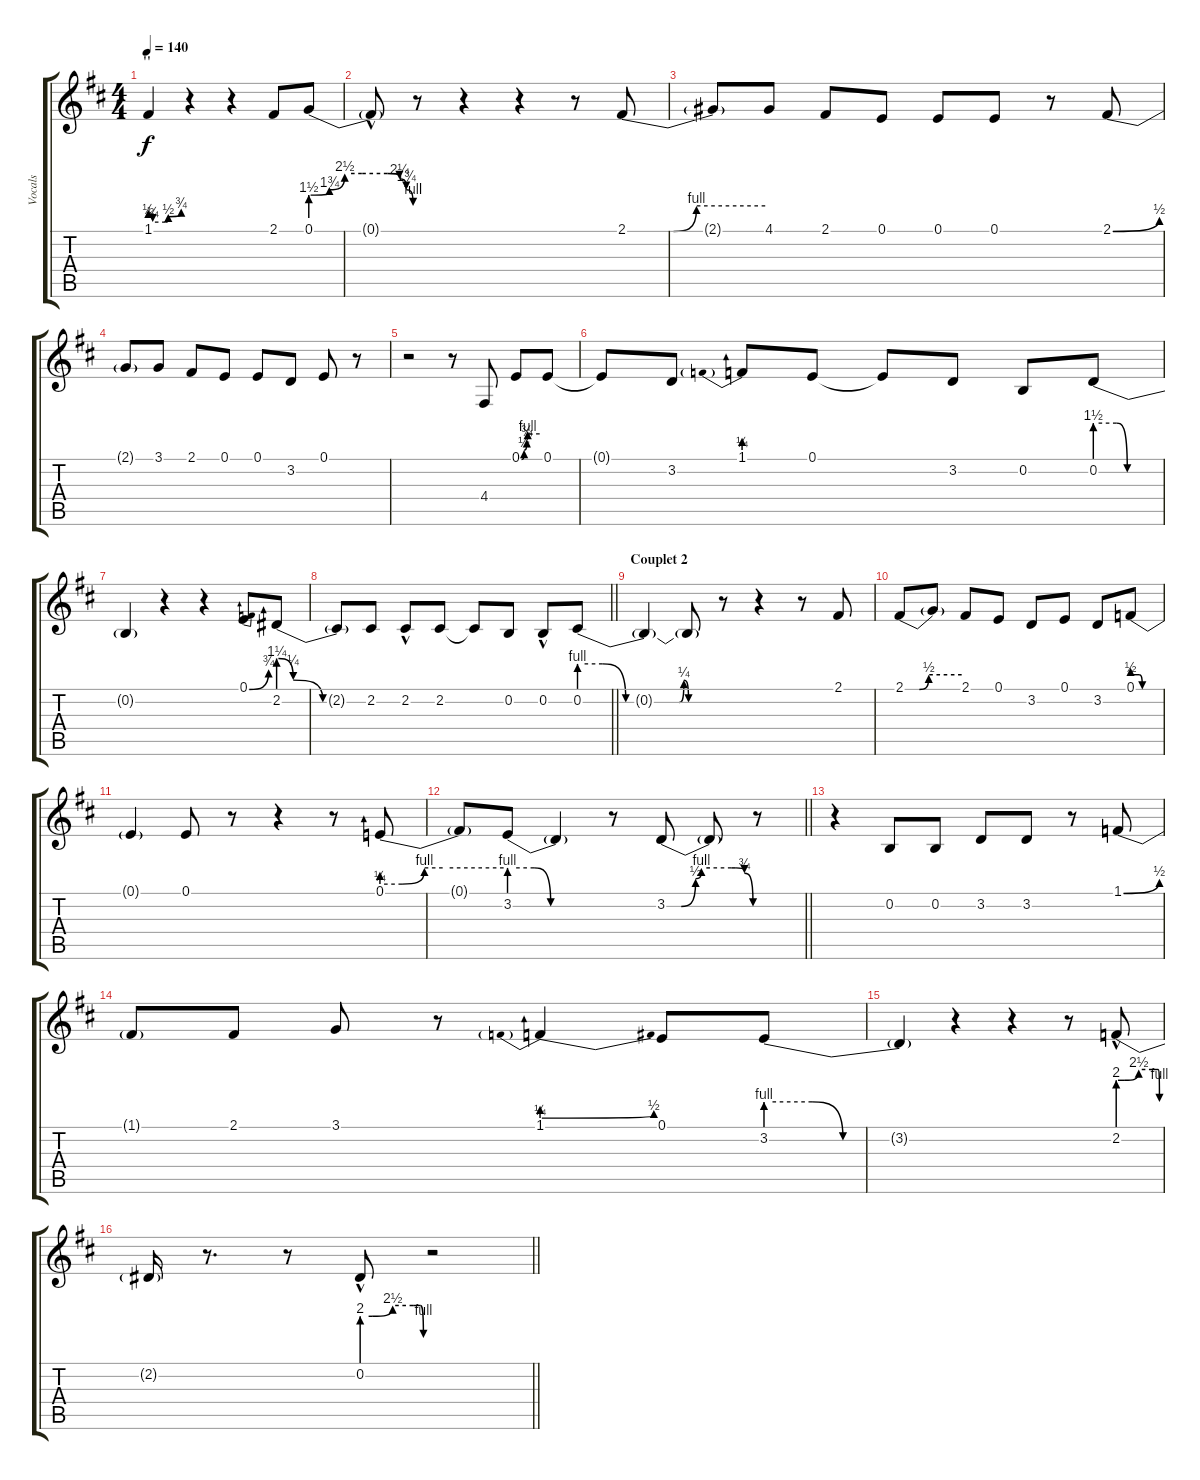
\track ("Vocals" "Vocals") {instrument oboe}
\staff {score tabs}
\tuning (E4 B3 G3 D3 A2 E2) {hide}
\ts (4 4)
\section ("" "''")
\tempo 140
\clef g2
\ks bminor
1.1{be (custom 0 2 5 1 30 1 35 2 60 3)}.4{dy f} r.4 r.4 2.1.8 0.1{be (custom 0 6 11 7 20 10 30 10 45 10 52 9 56 7 60 4)}.8 |
0.1{hac t}.8 r.8 r.4 r.4 r.8 2.1{be (custom 0 0 20 0 30 4 60 4)}.8 |
2.1{t}.8 4.1.8 2.1.8 0.1.8 0.1.8 0.1.8 r.8 2.1{be (bend 0 0 60 2)}.8 |
2.1{t}.8 3.1.8 2.1.8 0.1.8 0.1.8 3.2.8 0.1.8 r.8 |
r.2 r.8 4.4.8 0.1{be (custom 0 0 8 1 17 3 20 4 60 4)}.8 0.1.8 |
0.1{t}.8 3.2.8 1.1{be (prebend 0 1 60 1)}.8 0.1.8 0.1{t}.8 3.2.8 0.2.8 0.2{be (custom 0 6 20 6 30 0 40 0 60 0)}.8 |
0.2{t}.4 r.4 r.4 0.1{be (bend 0 0 60 3)}.8 2.2{be (custom 0 5 10 1 30 0 60 0)}.8 |
\barLineRight lightlight
2.2{t}.8 2.2.8 2.2{hac}.8 2.2.8 2.2{t}.8 0.2.8 0.2{hac}.8 0.2{be (custom 0 4 10 4 20 0 43 0 45 1 47 0 60 0)}.8 |
\section ("" "Couplet 2")
0.2{t}.4 0.2{t}.8 r.8 r.4 r.8 2.1.8 |
2.1{be (custom 0 0 15 0 25 2 60 2)}.8 2.1{t}.8 2.1.8 0.1.8 3.2.8 0.1.8 3.2.8 0.1{be (custom 0 2 15 2 22 0 30 0 60 0)}.8 |
0.1{t}.4 0.1.8 r.8 r.4 r.8 0.1{be (custom 0 1 10 1 21 4 30 4 60 4)}.8 |
\barLineRight lightlight
0.1{t}.8 3.2{be (custom 0 4 15 4 25 0 60 0)}.8 3.2{t}.4 r.8 3.2{be (custom 0 0 10 0 20 2 24 4 30 4 45 4 48 4 54 3 60 0)}.8 3.2{t}.8 r.8 |
r.4 0.2.8 0.2.8 3.2.8 3.2.8 r.8 1.1{be (bend 0 0 60 2)}.8 |
1.1{t}.8 2.1.8 3.1.8 r.8 1.1{be (prebendbend 0 1 60 2)}.4 0.1.8 3.2{be (custom 0 4 15 4 25 0 40 0 60 0)}.8 |
3.2{t}.4 r.4 r.4 r.8 2.2{be (custom 0 8 10 8 30 10 50 10 58 10 60 4) hac}.8 |
\barLineRight lightlight
2.2{t}.16 r.8{d} r.8 0.2{be (custom 0 8 10 8 30 10 50 10 57 10 60 4) hac}.8 r.2
